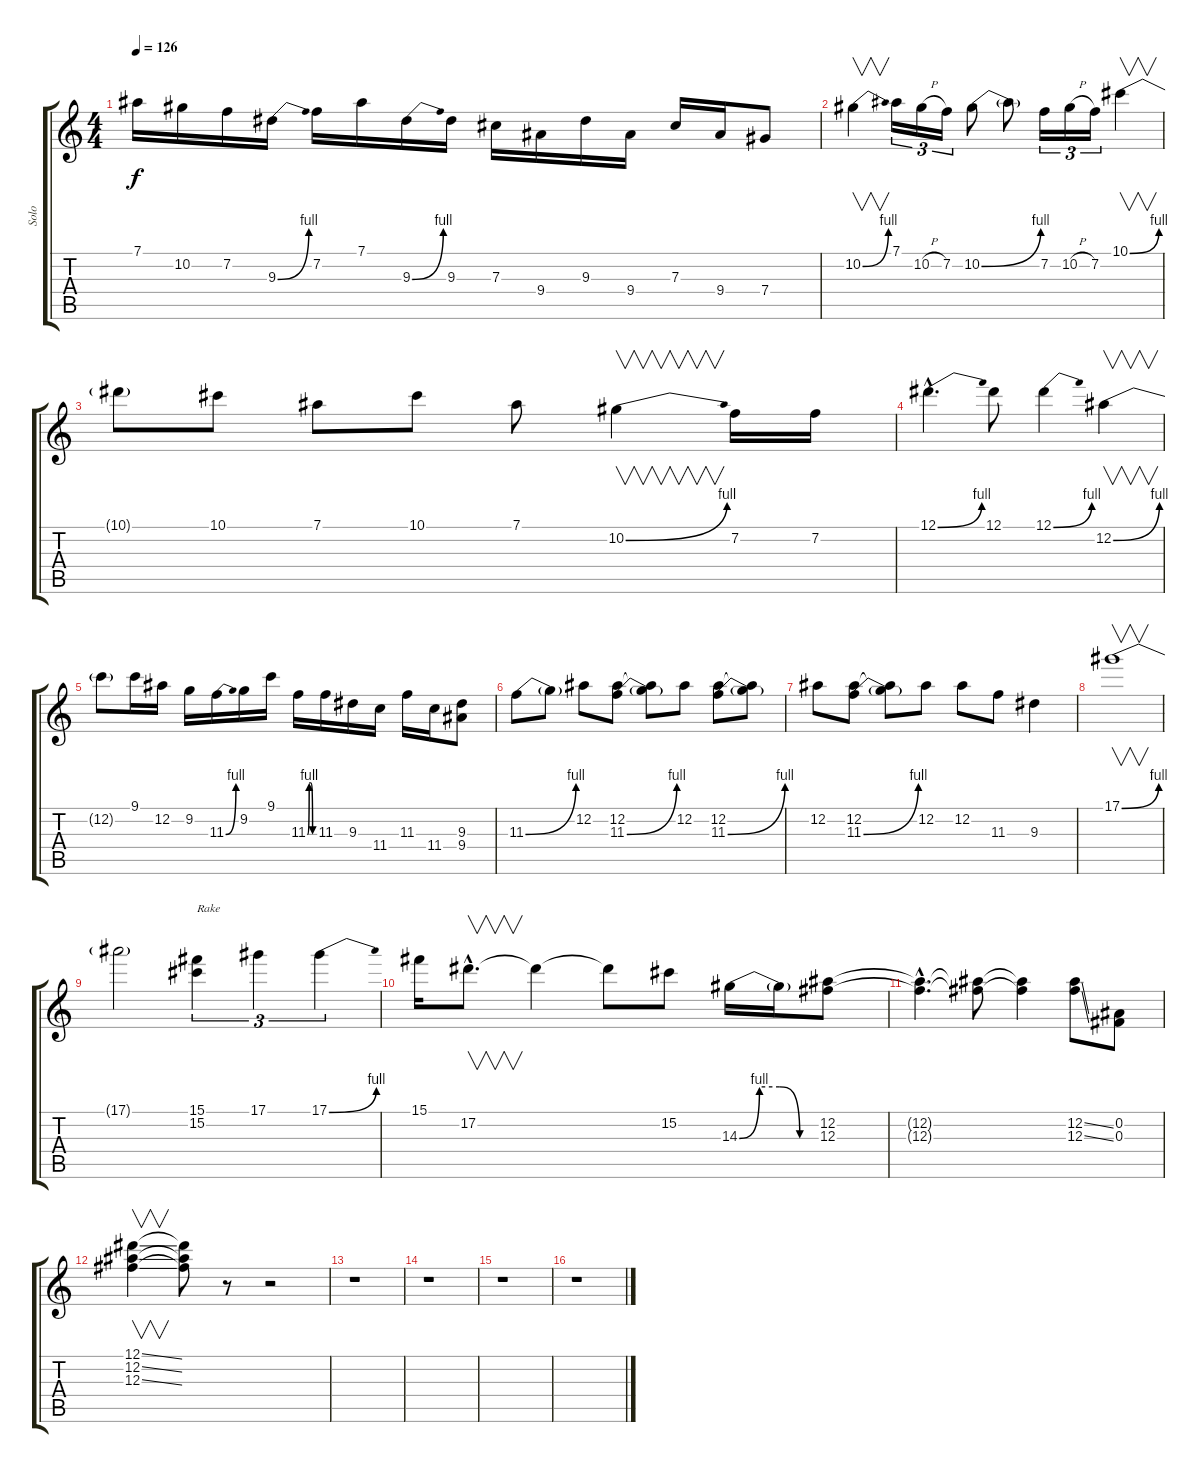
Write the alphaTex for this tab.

\track ("Solo" "Solo") {instrument overdrivenguitar}
\staff {score tabs}
\tuning (Eb4 Bb3 Gb3 Db3 Ab2 Eb2) {hide}
\ts (4 4)
\tempo 126
\clef g2
\ks c
7.1.16{dy f} 10.2.16 7.2.16 9.3{be (bend 0 0 60 4)}.16 7.2.16 7.1.16 9.3{be (bend 0 0 60 4)}.16 9.3.16 7.3.16 9.4.16 9.3.16 9.4.16 7.3.16 9.4.16 7.4.8 |
10.2{be (bend 0 0 60 4)}.4{v} 7.1.16{tu (3 2)} 10.2{h}.16{tu (3 2)} 7.2.16{tu (3 2)} 10.2{be (bend 0 0 60 4)}.8 10.2{t}.8 7.2.16{tu (3 2)} 10.2{h}.16{tu (3 2)} 7.2.16{tu (3 2)} 10.1{be (bend 0 0 60 4)}.4{v} |
10.1{t}.8 10.1.8 7.1.8 10.1.8 7.1.8 10.2{be (bend 0 0 60 4)}.4{v} 7.2.16 7.2.16 |
12.1{be (bend 0 0 60 4) hac}.4{d} 12.1.8 12.1{be (bend 0 0 60 4)}.4 12.2{be (bend 0 0 60 4)}.4{v} |
12.2{t}.8 9.1.16 12.2.16 9.2.16 11.3{be (bend 0 0 60 4)}.16 9.2.16 9.1.16 11.3{be (custom 0 0 15 4 30 4 45 0 60 0)}.16 11.3.16 9.3.16 11.4.16 11.3.16 11.4.16 (9.3 9.4).8 |
11.3{be (bend 0 0 60 4)}.8 11.3{t}.8 12.2.8 (12.2 11.3{be (bend 0 0 60 4)}).8 (12.2{t} 11.3{t}).8 12.2.8 (12.2 11.3{be (bend 0 0 60 4)}).8 (12.2{t} 11.3{t}).8 |
12.2.8 (12.2 11.3{be (bend 0 0 60 4)}).8 (12.2{t} 11.3{t}).8 12.2.8 12.2.8 11.3.8 9.3.4 |
17.1{be (bend 0 0 60 4)}.1{v} |
17.1{t}.2 (15.1 15.2).4{tu (3 2) txt "Rake"} 17.1.4{tu (3 2)} 17.1{be (bend 0 0 60 4)}.4{tu (3 2)} |
15.1.16 17.2{hac}.8{v d} 17.2{t}.4 17.2{t}.8 15.2.8 14.3{be (custom 0 0 15 4 30 4 45 0 60 0)}.16 14.3{t}.16 (12.2 12.3).8 |
(12.2{hac t} 12.3{hac t}).4{d} (12.2{t} 12.3{t}).8 (12.2{t} 12.3{t}).4 (12.2{ss} 12.3{ss}).8 (0.2 0.3).8 |
(12.1{ss} 12.2{ss} 12.3{ss}).4{v} (12.1{t} 12.2{t} 12.3{t}).8 r.8 r.2 |
r.1 |
r.1 |
r.1 |
r.1
